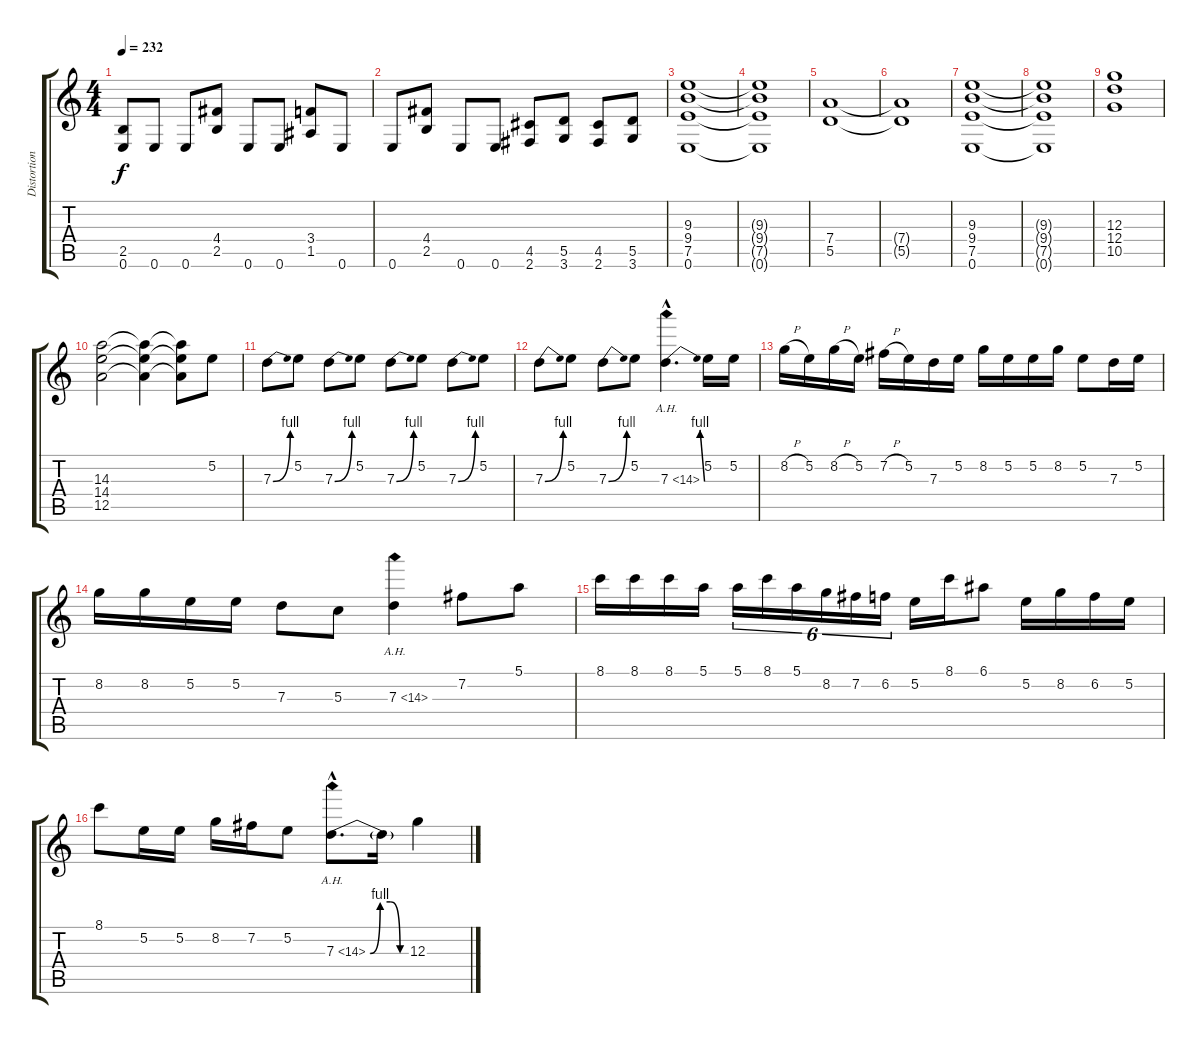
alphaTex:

\track ("Distortion Guitar" "Distortion") {instrument distortionguitar}
\staff {score tabs}
\tuning (E4 B3 G3 D3 A2 E2) {hide}
\ts (4 4)
\tempo 232
\clef g2
\ks c
(2.5 0.6).8{dy f} 0.6.8 0.6.8 (4.4 2.5).8 0.6.8 0.6.8 (3.4 1.5).8 0.6.8 |
0.6.8 (4.4 2.5).8 0.6.8 0.6.8 (4.5 2.6).8 (5.5 3.6).8 (4.5 2.6).8 (5.5 3.6).8 |
(9.3 9.4 7.5 0.6).1 |
(9.3{t} 9.4{t} 7.5{t} 0.6{t}).1 |
(7.4 5.5).1 |
(7.4{t} 5.5{t}).1 |
(9.3 9.4 7.5 0.6).1 |
(9.3{t} 9.4{t} 7.5{t} 0.6{t}).1 |
(12.3 12.4 10.5).1 |
(14.3 14.4 12.5).2 (14.3{t} 14.4{t} 12.5{t}).4 (14.3{t} 14.4{t} 12.5{t}).8 5.2.8 |
7.3{be (bend 0 0 60 4)}.8 5.2.8 7.3{be (bend 0 0 60 4)}.8 5.2.8 7.3{be (bend 0 0 60 4)}.8 5.2.8 7.3{be (bend 0 0 60 4)}.8 5.2.8 |
7.3{be (bend 0 0 60 4)}.8 5.2.8 7.3{be (bend 0 0 60 4)}.8 5.2.8 7.3{be (bend 0 0 60 4) ah 7 hac}.4{d} 5.2.16 5.2.16 |
8.2{h}.16 5.2.16 8.2{h}.16 5.2.16 7.2{h}.16 5.2.16 7.3.16 5.2.16 8.2.16 5.2.16 5.2.16 8.2.16 5.2.8 7.3.16 5.2.16 |
8.2.16 8.2.16 5.2.16 5.2.16 7.3.8 5.3.8 7.3{ah 7}.4 7.2.8 5.1.8 |
8.1.16 8.1.16 8.1.16 5.1.16 5.1.16{tu (6 4)} 8.1.16{tu (6 4)} 5.1.16{tu (6 4)} 8.2.16{tu (6 4)} 7.2.16{tu (6 4)} 6.2.16{tu (6 4)} 5.2.16 8.1.16 6.1.8 5.2.16 8.2.16 6.2.16 5.2.16 |
8.1.8 5.2.16 5.2.16 8.2.16 7.2.16 5.2.8 7.3{be (custom 0 0 15 4 30 4 45 0 60 0) ah 7 hac}.8{d} 7.3{t}.16 12.3.4
